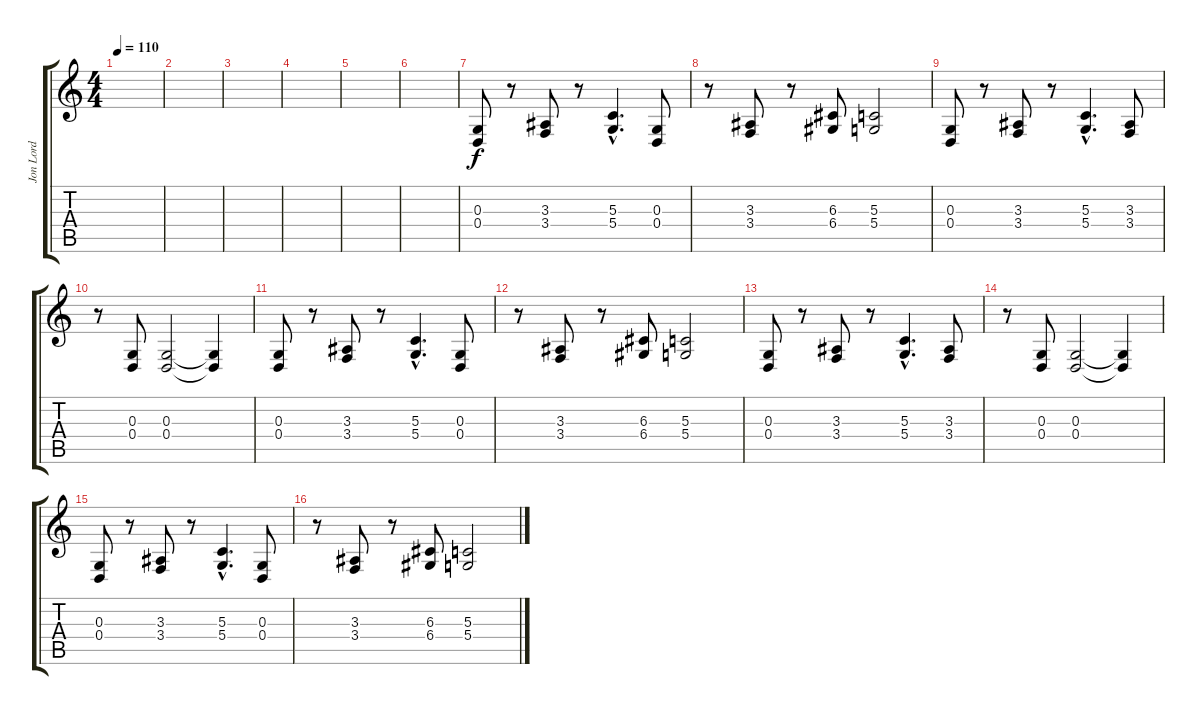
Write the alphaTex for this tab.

\track ("Jon Lord " "Jon Lord ") {instrument drawbarorgan}
\staff {score tabs}
\tuning (E4 B3 G3 D3 A2 E2) {hide}
\ts (4 4)
\tempo 110
\clef g2
\ks c
|
|
|
|
|
|
(0.3 0.4).8 r.8 (3.3 3.4).8 r.8 (5.3{hac} 5.4{hac}).4{d} (0.3 0.4).8 |
r.8 (3.3 3.4).8 r.8 (6.3 6.4).8 (5.3 5.4).2 |
(0.3 0.4).8 r.8 (3.3 3.4).8 r.8 (5.3{hac} 5.4{hac}).4{d} (3.3 3.4).8 |
r.8 (0.3 0.4).8 (0.3 0.4).2 (0.3{t} 0.4{t}).4 |
(0.3 0.4).8 r.8 (3.3 3.4).8 r.8 (5.3{hac} 5.4{hac}).4{d} (0.3 0.4).8 |
r.8 (3.3 3.4).8 r.8 (6.3 6.4).8 (5.3 5.4).2 |
(0.3 0.4).8 r.8 (3.3 3.4).8 r.8 (5.3{hac} 5.4{hac}).4{d} (3.3 3.4).8 |
r.8 (0.3 0.4).8 (0.3 0.4).2 (0.3{t} 0.4{t}).4 |
(0.3 0.4).8 r.8 (3.3 3.4).8 r.8 (5.3{hac} 5.4{hac}).4{d} (0.3 0.4).8 |
r.8 (3.3 3.4).8 r.8 (6.3 6.4).8 (5.3 5.4).2
